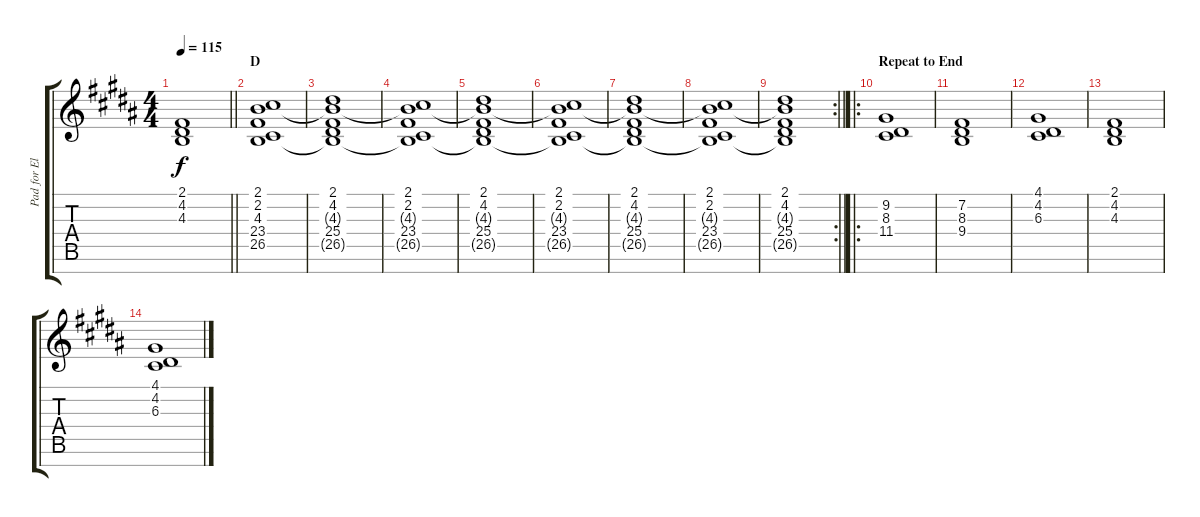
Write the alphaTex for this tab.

\track ("Pad for Electric Piano" "Pad for El") {instrument pad2warm}
\staff {score tabs}
\tuning (E4 B3 G3 D3 A2 E2 B1) {hide}
\ts (4 4)
\tempo 115
\clef g2
\barLineRight lightlight
\ks b
(2.1 4.2 4.3).1{dy f} |
\section ("" "D")
(2.1 2.2 4.3 23.4 26.5).1 |
(2.1 4.2 4.3{t} 25.4 26.5{t}).1 |
(2.1 2.2 4.3{t} 23.4 26.5{t}).1 |
(2.1 4.2 4.3{t} 25.4 26.5{t}).1 |
(2.1 2.2 4.3{t} 23.4 26.5{t}).1 |
(2.1 4.2 4.3{t} 25.4 26.5{t}).1 |
(2.1 2.2 4.3{t} 23.4 26.5{t}).1 |
\rc 2
\barLineRight lightlight
(2.1 4.2 4.3{t} 25.4 26.5{t}).1 |
\ro
\section ("" "Repeat to End")
(9.2 8.3 11.4).1 |
(7.2 8.3 9.4).1 |
(4.1 4.2 6.3).1 |
(2.1 4.2 4.3).1 |
(4.1 4.2 6.3).1
